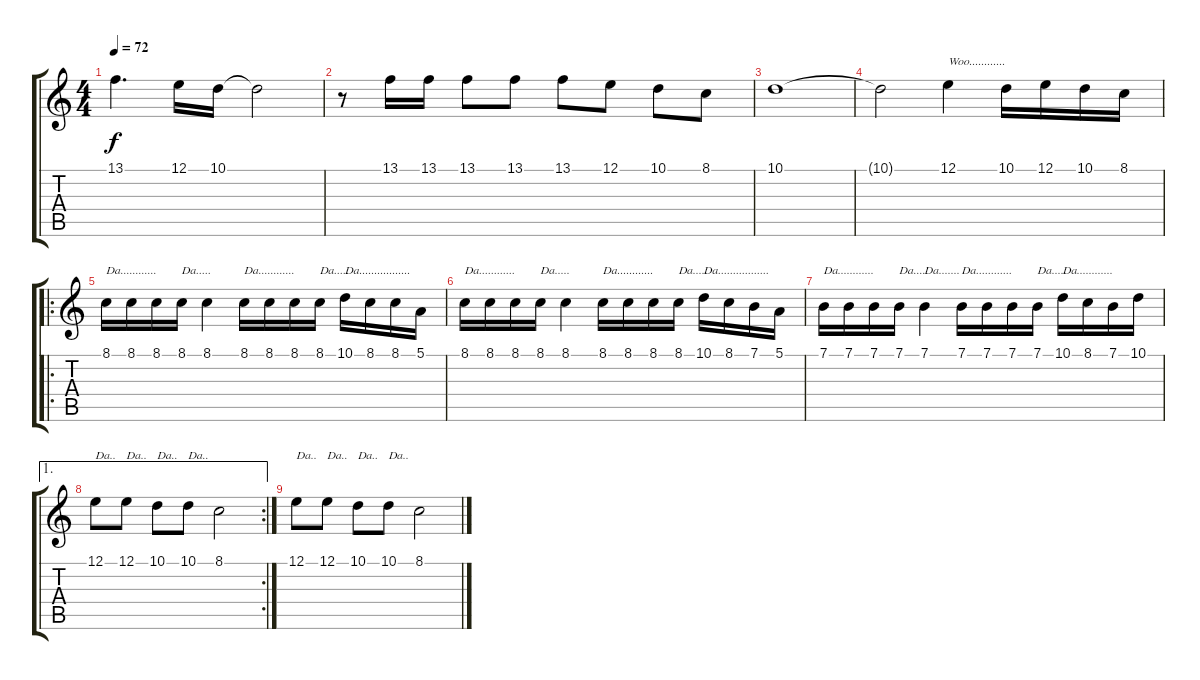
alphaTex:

\track "" {instrument voiceoohs}
\staff {score tabs}
\tuning (E4 B3 G3 D3 A2 E2) {hide}
\ts (4 4)
\tempo 72
\clef g2
\ks c
13.1.4{d txt "" dy f} 12.1.16 10.1.16 10.1{t}.2 |
r.8 13.1.16{txt ""} 13.1.16{txt ""} 13.1.8{txt ""} 13.1.8{txt ""} 13.1.8{txt ""} 12.1.8{txt ""} 10.1.8{txt ""} 8.1.8{txt ""} |
10.1.1{txt ""} |
10.1{t}.2 12.1.4{txt "Woo............"} 10.1.16 12.1.16 10.1.16 8.1.16 |
\ro
8.1.16{txt "Da............"} 8.1.16 8.1.16 8.1.16{txt "Da....."} 8.1.4 8.1.16{txt "Da............"} 8.1.16 8.1.16 8.1.16{txt "Da....."} 10.1.16{txt "Da................."} 8.1.16 8.1.16 5.1.16 |
8.1.16{txt "Da............"} 8.1.16 8.1.16 8.1.16{txt "Da....."} 8.1.4 8.1.16{txt "Da............"} 8.1.16 8.1.16 8.1.16{txt "Da....."} 10.1.16{txt "Da................."} 8.1.16 7.1.16 5.1.16 |
7.1.16{txt "Da............"} 7.1.16 7.1.16 7.1.16{txt "Da....."} 7.1.4{txt "Da......."} 7.1.16{txt "Da............"} 7.1.16 7.1.16 7.1.16{txt "Da....."} 10.1.16{txt "Da............"} 8.1.16 7.1.16 10.1.16 |
\ae 1
\rc 2
12.1.8{txt "Da.."} 12.1.8{txt "Da.."} 10.1.8{txt "Da.."} 10.1.8{txt "Da.."} 8.1.2 |
12.1.8{txt "Da.."} 12.1.8{txt "Da.."} 10.1.8{txt "Da.."} 10.1.8{txt "Da.."} 8.1.2
